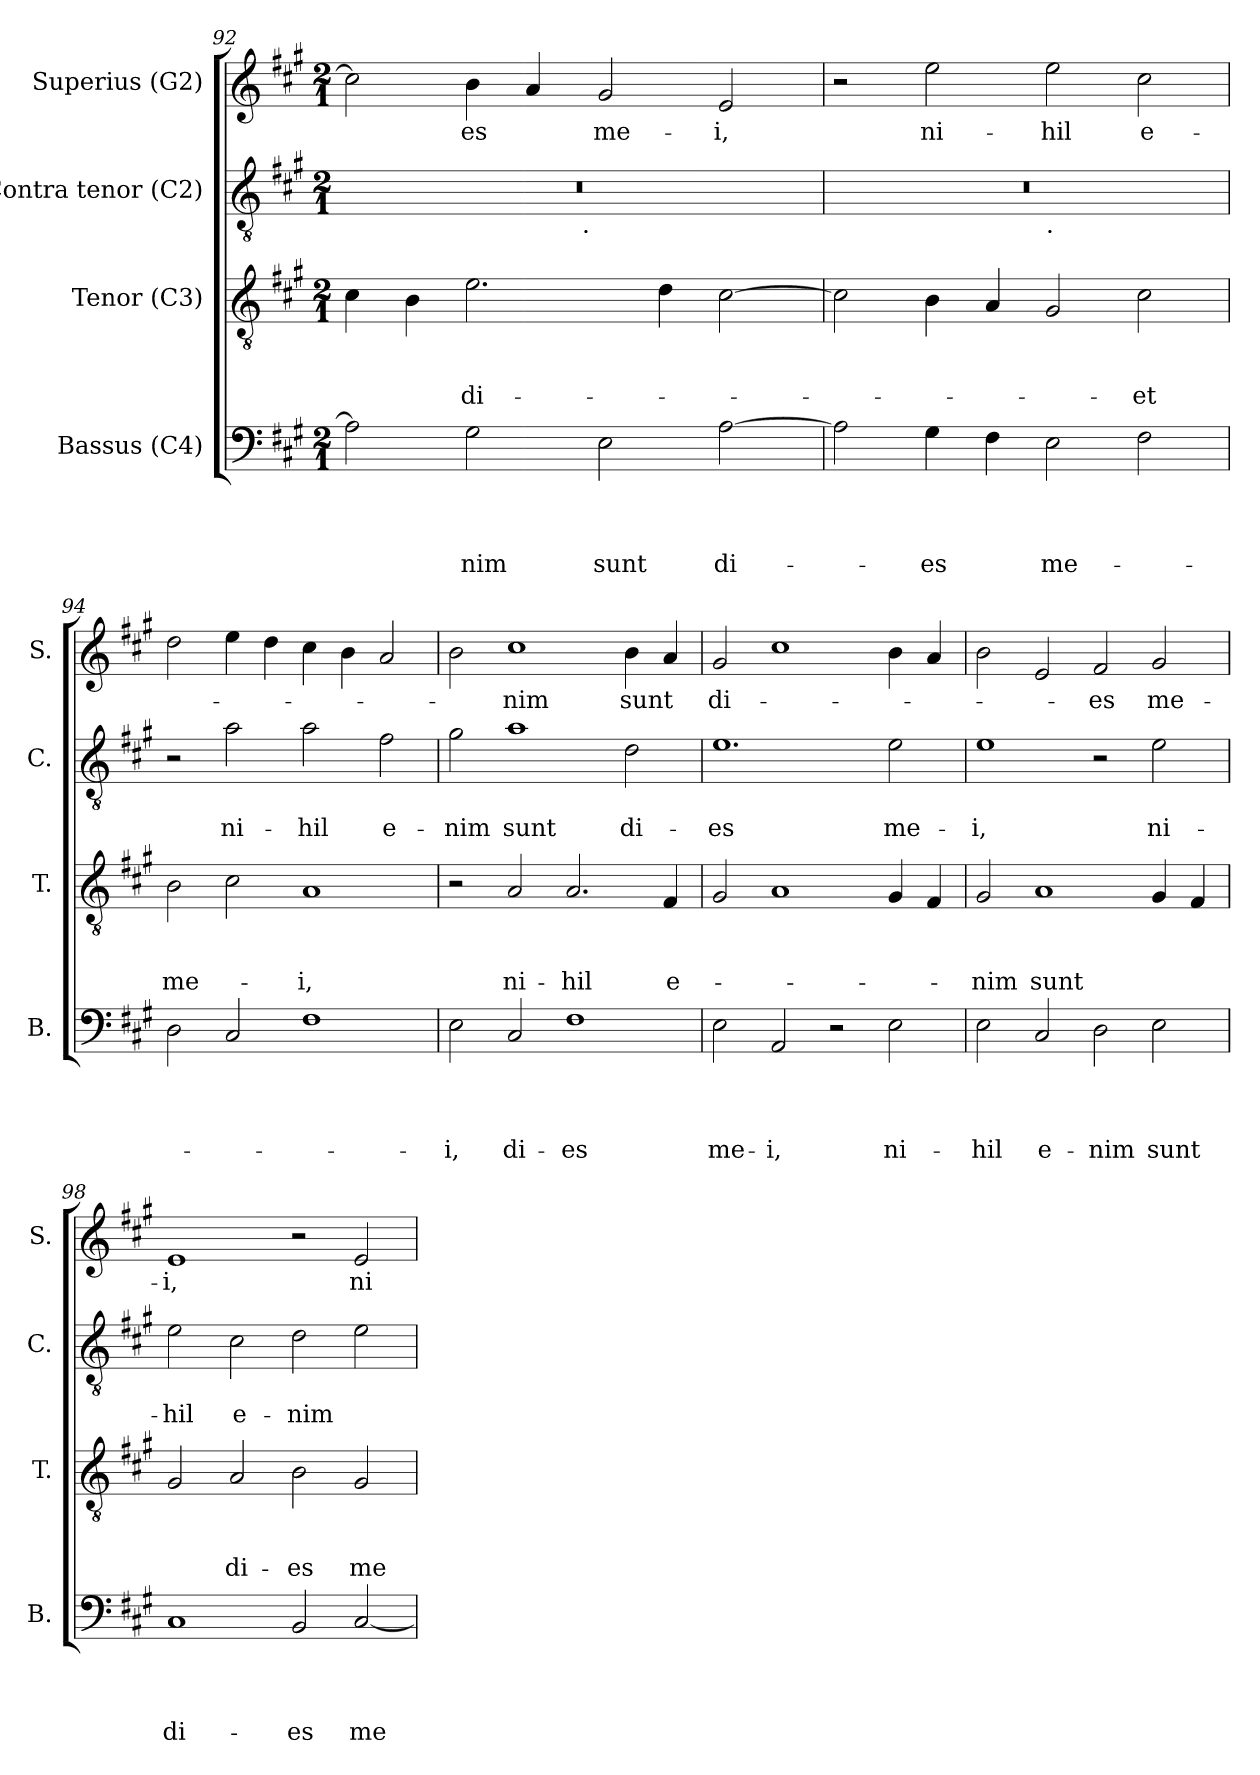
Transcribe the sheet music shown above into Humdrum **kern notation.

**kern	**text	**text	**text	**text	**kern	**text	**text	**text	**kern	**text	**text	**kern	**text
*part4	*part4	*part4	*part4	*part4	*part3	*part3	*part3	*part3	*part2	*part2	*part2	*part1	*part1
*staff4	*staff4	*staff4	*staff4	*staff4	*staff3	*staff3	*staff3	*staff3	*staff2	*staff2	*staff2	*staff1	*staff1
*I"Bassus (C4)	*	*	*	*	*I"Tenor (C3)	*	*	*	*I"Contra tenor (C2)	*	*	*I"Superius (G2)	*
*I'B.	*	*	*	*	*I'T.	*	*	*	*I'C.	*	*	*I'S.	*
*clefF4	*	*	*	*	*clefGv2	*	*	*	*clefGv2	*	*	*clefG2	*
*k[f#c#g#]	*	*	*	*	*k[f#c#g#]	*	*	*	*k[f#c#g#]	*	*	*k[f#c#g#]	*
*A:	*	*	*	*	*A:	*	*	*	*A:	*	*	*A:	*
*M2/1	*	*	*	*	*M2/1	*	*	*	*M2/1	*	*	*M2/1	*
=92	=92	=92	=92	=92	=92	=92	=92	=92	=92	=92	=92	=92	=92
*	*	*	*	*	*	*	*	*	*^	*	*	*	*
2A\]	.	.	.	.	4c#\	.	.	.	0r	2ryy	.	.	2cc#\]	.
.	.	.	.	.	4B\	.	.	.	.	.	.	.	.	.
!	!	!	!	!LO:LY:b	!	!	!	!LO:LY:b	!	!	!	!	!	!LO:LY:b
2G#\	.	.	.	-nim	2.e\	.	.	di-	.	4...ryy	.	.	4b\	-es
.	.	.	.	.	.	.	.	.	.	.	.	.	4a/	.
!	!	!	!	!	!	!	!	!	!	!LO:TX:b:t=.	!	!	!	!
.	.	.	.	.	.	.	.	.	.	1ryy	.	.	.	.
!	!	!	!	!LO:LY:b	!	!	!	!	!	!	!	!	!	!LO:LY:b
2E\	.	.	.	sunt	.	.	.	.	.	.	.	.	2g#/	me-
.	.	.	.	.	4d\	.	.	.	.	.	.	.	.	.
!	!	!	!	!LO:LY:b	!	!	!	!	!	!	!	!	!	!LO:LY:b
[<2A\	.	.	.	di-	[<2c#\	.	.	.	.	.	.	.	2e/	-i,
.	.	.	.	.	.	.	.	.	.	32ryy	.	.	.	.
!!LO:LB:g=z
=93	=93	=93	=93	=93	=93	=93	=93	=93	=93	=93	=93	=93	=93	=93
2A\]	.	.	.	.	2c#\]	.	.	.	0r	1ryy	.	.	2r	.
!	!	!	!	!LO:LY:b	!	!	!	!	!	!	!	!	!	!LO:LY:b
4G#\	.	.	.	-es	4B\	.	.	.	.	.	.	.	2ee\	ni-
4F#\	.	.	.	.	4A/	.	.	.	.	.	.	.	.	.
!	!	!	!	!	!	!	!	!	!	!LO:TX:b:t=.	!	!	!	!
!	!	!	!	!LO:LY:b	!	!	!	!	!	!	!	!	!	!LO:LY:b
2E\	.	.	.	me-	2G#/	.	.	.	.	1ryy	.	.	2ee\	-hil
!	!	!	!	!	!	!	!	!LO:LY:b	!	!	!	!	!	!LO:LY:b:rj
2F#\	.	.	.	.	2c#\	.	.	-et	.	.	.	.	2cc#\	e-
=94	=94	=94	=94	=94	=94	=94	=94	=94	=94	=94	=94	=94	=94	=94
!	!	!	!	!	!	!	!	!LO:LY:b	!	!	!	!	!	!
*	*	*	*	*	*	*	*	*	*v	*v	*	*	*	*
2D\	.	.	.	.	2B\	.	.	me-	2r	.	.	2dd\	.
!	!	!	!	!	!	!	!	!	!	!	!LO:LY:b	!	!
2C#/	.	.	.	.	2c#\	.	.	.	2a\	.	ni-	4ee\	.
.	.	.	.	.	.	.	.	.	.	.	.	4dd\	.
!	!	!	!	!	!	!	!	!LO:LY:b	!	!	!LO:LY:b	!	!
1F#	.	.	.	.	1A	.	.	-i,	2a\	.	-hil	4cc#\	.
.	.	.	.	.	.	.	.	.	.	.	.	4b\	.
!	!	!	!	!	!	!	!	!	!	!	!LO:LY:b	!	!
.	.	.	.	.	.	.	.	.	2f#\	.	e-	2a/	.
=95	=95	=95	=95	=95	=95	=95	=95	=95	=95	=95	=95	=95	=95
!	!	!	!	!LO:LY:b	!	!	!	!	!	!	!LO:LY:b	!	!
2E\	.	.	.	-i,	2r	.	.	.	2g#\	.	-nim	2b\	.
!	!	!	!	!LO:LY:b	!	!	!	!LO:LY:b	!	!	!LO:LY:b	!	!LO:LY:b
2C#/	.	.	.	di-	2A/	.	.	ni-	1a	.	sunt	1cc#	-nim
!	!	!	!	!LO:LY:b	!	!	!	!LO:LY:b	!	!	!	!	!
1F#	.	.	.	-es	2.A/	.	.	-hil	.	.	.	.	.
!	!	!	!	!	!	!	!	!	!	!	!LO:LY:b	!	!LO:LY:b
.	.	.	.	.	.	.	.	.	2d\	.	di-	4b\	sunt
!	!	!	!	!	!	!	!	!LO:LY:b	!	!	!	!	!
.	.	.	.	.	4F#/	.	.	e-	.	.	.	4a/	.
=96	=96	=96	=96	=96	=96	=96	=96	=96	=96	=96	=96	=96	=96
!	!	!	!	!LO:LY:b	!	!	!	!	!	!	!LO:LY:b	!	!LO:LY:b
2E\	.	.	.	me-	2G#/	.	.	.	1.e	.	-es	2g#/	di-
!	!	!	!	!LO:LY:b	!	!	!	!	!	!	!	!	!
2AA/	.	.	.	-i,	1A	.	.	.	.	.	.	1cc#	.
2r	.	.	.	.	.	.	.	.	.	.	.	.	.
!	!	!	!	!LO:LY:b	!	!	!	!	!	!	!LO:LY:b	!	!
2E\	.	.	.	ni-	4G#/	.	.	.	2e\	.	me-	4b\	.
.	.	.	.	.	4F#/	.	.	.	.	.	.	4a/	.
!!LO:LB:g=z
=97	=97	=97	=97	=97	=97	=97	=97	=97	=97	=97	=97	=97	=97
!	!	!	!	!LO:LY:b	!	!	!	!LO:LY:b	!	!	!LO:LY:b	!	!
2E\	.	.	.	-hil	2G#/	.	.	-nim	1e	.	-i,	2b\	.
!	!	!	!	!LO:LY:b	!	!	!	!LO:LY:b	!	!	!	!	!
2C#/	.	.	.	e-	1A	.	.	sunt	.	.	.	2e/	.
!	!	!	!	!LO:LY:b	!	!	!	!	!	!	!	!	!LO:LY:b
2D\	.	.	.	-nim	.	.	.	.	2r	.	.	2f#/	-es
!	!	!	!	!LO:LY:b	!	!	!	!	!	!	!LO:LY:b	!	!LO:LY:b
2E\	.	.	.	sunt	4G#/	.	.	.	2e\	.	ni-	2g#/	me-
.	.	.	.	.	4F#/	.	.	.	.	.	.	.	.
=98	=98	=98	=98	=98	=98	=98	=98	=98	=98	=98	=98	=98	=98
!	!	!	!	!LO:LY:b	!	!	!	!	!	!	!LO:LY:b	!	!LO:LY:b
1C#	.	.	.	di-	2G#/	.	.	.	2e\	.	-hil	1e	-i,
!	!	!	!	!	!	!	!	!LO:LY:b	!	!	!LO:LY:b	!	!
.	.	.	.	.	2A/	.	.	di-	2c#\	.	e-	.	.
!	!	!	!	!LO:LY:b	!	!	!	!LO:LY:b	!	!	!LO:LY:b	!	!
2BB/	.	.	.	-es	2B\	.	.	-es	2d\	.	-nim	2r	.
!	!	!	!	!LO:LY:b	!	!	!	!LO:LY:b	!	!	!	!	!LO:LY:b
[<2C#/	.	.	.	me-	2G#/	.	.	me-	2e\	.	.	2e/	ni-
=	=	=	=	=	=	=	=	=	=	=	=	=	=
*-	*-	*-	*-	*-	*-	*-	*-	*-	*-	*-	*-	*-	*-
